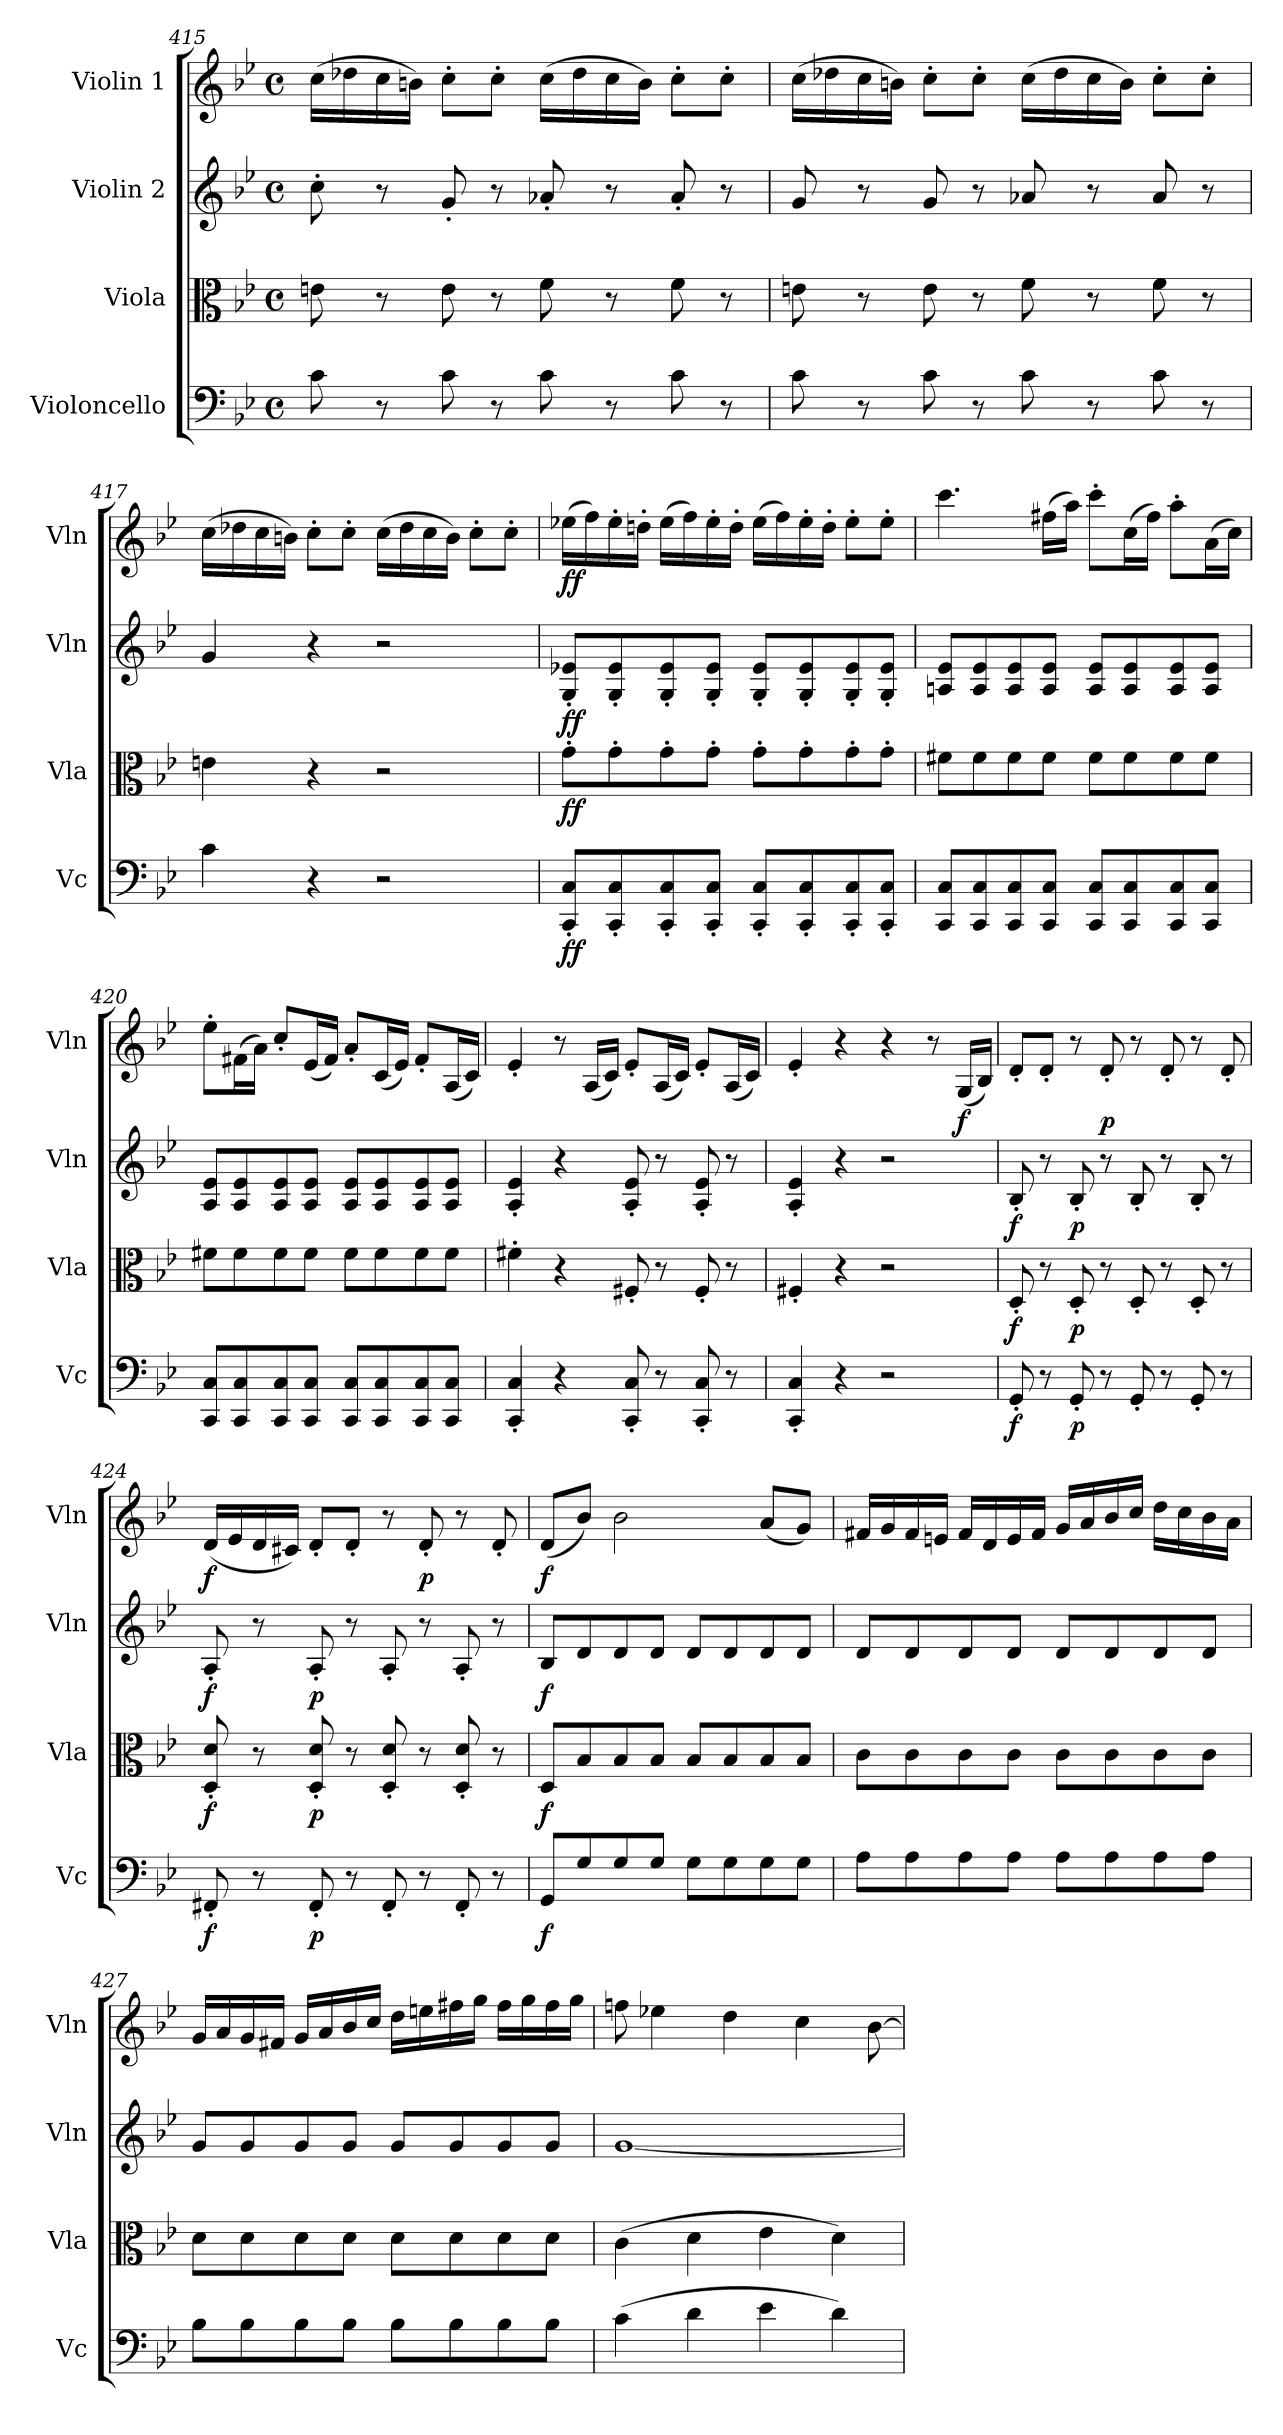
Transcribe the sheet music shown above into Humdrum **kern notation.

**kern	**dynam	**kern	**dynam	**kern	**dynam	**kern	**dynam
*part4	*part4	*part3	*part3	*part2	*part2	*part1	*part1
*staff4	*staff4	*staff3	*staff3	*staff2	*staff2	*staff1	*staff1
*I"Violoncello	*	*I"Viola	*	*I"Violin 2	*	*I"Violin 1	*
*I'Vc	*	*I'Vla	*	*I'Vln	*	*I'Vln	*
*clefF4	*	*clefC3	*	*clefG2	*	*clefG2	*
*k[b-e-]	*	*k[b-e-]	*	*k[b-e-]	*	*k[b-e-]	*
*M4/4	*	*M4/4	*	*M4/4	*	*M4/4	*
*met(c)	*	*met(c)	*	*met(c)	*	*met(c)	*
=415	=415	=415	=415	=415	=415	=415	=415
8c\	.	8en\	.	8cc'\	.	(>16cc\LL	.
.	.	.	.	.	.	16dd-X\	.
8r	.	8r	.	8r	.	16cc\	.
.	.	.	.	.	.	16bn\JJ)	.
8c\	.	8e\	.	8g'/	.	8cc'\L	.
8r	.	8r	.	8r	.	8cc'\J	.
8c\	.	8f\	.	8a-X'/	.	(>16cc\LL	.
.	.	.	.	.	.	16dd-\	.
8r	.	8r	.	8r	.	16cc\	.
.	.	.	.	.	.	16b\JJ)	.
8c\	.	8f\	.	8a-'/	.	8cc'\L	.
8r	.	8r	.	8r	.	8cc'\J	.
!!LO:LB:g=z
=416	=416	=416	=416	=416	=416	=416	=416
8c\	.	8en\	.	8g/	.	(>16cc\LL	.
.	.	.	.	.	.	16dd-X\	.
8r	.	8r	.	8r	.	16cc\	.
.	.	.	.	.	.	16bn\JJ)	.
8c\	.	8e\	.	8g/	.	8cc'\L	.
8r	.	8r	.	8r	.	8cc'\J	.
8c\	.	8f\	.	8a-X/	.	(>16cc\LL	.
.	.	.	.	.	.	16dd-\	.
8r	.	8r	.	8r	.	16cc\	.
.	.	.	.	.	.	16b\JJ)	.
8c\	.	8f\	.	8a-/	.	8cc'\L	.
8r	.	8r	.	8r	.	8cc'\J	.
=417	=417	=417	=417	=417	=417	=417	=417
4c\	.	4en\	.	4g/	.	(>16cc\LL	.
.	.	.	.	.	.	16dd-X\	.
.	.	.	.	.	.	16cc\	.
.	.	.	.	.	.	16bn\JJ)	.
4r	.	4r	.	4r	.	8cc'\L	.
.	.	.	.	.	.	8cc'\J	.
2r	.	2r	.	2r	.	(>16cc\LL	.
.	.	.	.	.	.	16dd-\	.
.	.	.	.	.	.	16cc\	.
.	.	.	.	.	.	16b\JJ)	.
.	.	.	.	.	.	8cc'\L	.
.	.	.	.	.	.	8cc'\J	.
=418	=418	=418	=418	=418	=418	=418	=418
!	!LO:DY:b	!	!LO:DY:b	!	!LO:DY:b	!	!LO:DY:b
8CC/' 8C/'L	ff	8g'\L	ff	8G/' 8e-X/'L	ff	(>16ee-X\LL	ff
.	.	.	.	.	.	16ff\)	.
8CC/' 8C/'	.	8g'\	.	8G/' 8e-/'	.	16ee-'\	.
.	.	.	.	.	.	16ddn'\JJ	.
8CC/' 8C/'	.	8g'\	.	8G/' 8e-/'	.	(>16ee-\LL	.
.	.	.	.	.	.	16ff\)	.
8CC/' 8C/'J	.	8g'\J	.	8G/' 8e-/'J	.	16ee-'\	.
.	.	.	.	.	.	16dd'\JJ	.
8CC/' 8C/'L	.	8g'\L	.	8G/' 8e-/'L	.	(>16ee-\LL	.
.	.	.	.	.	.	16ff\)	.
8CC/' 8C/'	.	8g'\	.	8G/' 8e-/'	.	16ee-'\	.
.	.	.	.	.	.	16dd'\JJ	.
8CC/' 8C/'	.	8g'\	.	8G/' 8e-/'	.	8ee-'\L	.
8CC/' 8C/'J	.	8g'\J	.	8G/' 8e-/'J	.	8ee-'\J	.
=419	=419	=419	=419	=419	=419	=419	=419
8CC/ 8C/L	.	8f#X\L	.	8An/ 8e-/L	.	4.ccc\	.
8CC/ 8C/	.	8f#\	.	8A/ 8e-/	.	.	.
8CC/ 8C/	.	8f#\	.	8A/ 8e-/	.	.	.
8CC/ 8C/J	.	8f#\J	.	8A/ 8e-/J	.	(>16ff#X\LL	.
.	.	.	.	.	.	16aa\JJ)	.
8CC/ 8C/L	.	8f#\L	.	8A/ 8e-/L	.	8ccc'\L	.
8CC/ 8C/	.	8f#\	.	8A/ 8e-/	.	(>16cc\L	.
.	.	.	.	.	.	16ff#\JJ)	.
8CC/ 8C/	.	8f#\	.	8A/ 8e-/	.	8aa'\L	.
8CC/ 8C/J	.	8f#\J	.	8A/ 8e-/J	.	(>16a\L	.
.	.	.	.	.	.	16cc\JJ)	.
!!LO:LB:g=z
=420	=420	=420	=420	=420	=420	=420	=420
8CC/ 8C/L	.	8f#X\L	.	8A/ 8e-/L	.	8ee-'\L	.
8CC/ 8C/	.	8f#\	.	8A/ 8e-/	.	(>16f#X\L	.
.	.	.	.	.	.	16a\JJ)	.
8CC/ 8C/	.	8f#\	.	8A/ 8e-/	.	8cc'/L	.
8CC/ 8C/J	.	8f#\J	.	8A/ 8e-/J	.	(<16e-/L	.
.	.	.	.	.	.	16f#/JJ)	.
8CC/ 8C/L	.	8f#\L	.	8A/ 8e-/L	.	8a'/L	.
8CC/ 8C/	.	8f#\	.	8A/ 8e-/	.	(<16c/L	.
.	.	.	.	.	.	16e-/JJ)	.
8CC/ 8C/	.	8f#\	.	8A/ 8e-/	.	8f#'/L	.
8CC/ 8C/J	.	8f#\J	.	8A/ 8e-/J	.	(<16A/L	.
.	.	.	.	.	.	16c/JJ)	.
=421	=421	=421	=421	=421	=421	=421	=421
4CC/' 4C/'	.	4f#X'\	.	4A/' 4e-/'	.	4e-'/	.
4r	.	4r	.	4r	.	8r	.
.	.	.	.	.	.	(<16A/LL	.
.	.	.	.	.	.	16c/JJ)	.
8CC/' 8C/'	.	8F#X'/	.	8A/' 8e-/'	.	8e-'/L	.
8r	.	8r	.	8r	.	(<16A/L	.
.	.	.	.	.	.	16c/JJ)	.
8CC/' 8C/'	.	8F#'/	.	8A/' 8e-/'	.	8e-'/L	.
8r	.	8r	.	8r	.	(<16A/L	.
.	.	.	.	.	.	16c/JJ)	.
=422	=422	=422	=422	=422	=422	=422	=422
4CC/' 4C/'	.	4F#X'/	.	4A/' 4e-/'	.	4e-'/	.
4r	.	4r	.	4r	.	4r	.
2r	.	2r	.	2r	.	4r	.
.	.	.	.	.	.	8r	.
!	!	!	!	!	!	!	!LO:DY:b
.	.	.	.	.	.	(<16G/LL	f
.	.	.	.	.	.	16B-/JJ)	.
=423	=423	=423	=423	=423	=423	=423	=423
!	!LO:DY:b	!	!LO:DY:b	!	!LO:DY:b	!	!
8GG'/	f	8D'/	f	8B-'/	f	8d'/L	.
8r	.	8r	.	8r	.	8d'/J	.
!	!LO:DY:b	!	!LO:DY:b	!	!LO:DY:b	!	!
8GG'/	p	8D'/	p	8B-'/	p	8r	.
!	!	!	!	!	!	!	!LO:DY:b
8r	.	8r	.	8r	.	8d'/	p
8GG'/	.	8D'/	.	8B-'/	.	8r	.
8r	.	8r	.	8r	.	8d'/	.
8GG'/	.	8D'/	.	8B-'/	.	8r	.
8r	.	8r	.	8r	.	8d'/	.
!!LO:LB:g=z
=424	=424	=424	=424	=424	=424	=424	=424
!	!LO:DY:b	!	!LO:DY:b	!	!LO:DY:b	!	!LO:DY:b
8FF#X'/	f	8D/' 8d/'	f	8A'/	f	(<16d/LL	f
.	.	.	.	.	.	16e-/	.
8r	.	8r	.	8r	.	16d/	.
.	.	.	.	.	.	16c#X/JJ)	.
!	!LO:DY:b	!	!LO:DY:b	!	!LO:DY:b	!	!
8FF#'/	p	8D/' 8d/'	p	8A'/	p	8d'/L	.
8r	.	8r	.	8r	.	8d'/J	.
8FF#'/	.	8D/' 8d/'	.	8A'/	.	8r	.
!	!	!	!	!	!	!	!LO:DY:b
8r	.	8r	.	8r	.	8d'/	p
8FF#'/	.	8D/' 8d/'	.	8A'/	.	8r	.
8r	.	8r	.	8r	.	8d'/	.
=425	=425	=425	=425	=425	=425	=425	=425
!	!LO:DY:b	!	!LO:DY:b	!	!LO:DY:b	!	!LO:DY:b
8GG/L	f	8D/L	f	8B-/L	f	(<8d/L	f
8G/	.	8B-/	.	8d/	.	8b-/J)	.
8G/	.	8B-/	.	8d/	.	2b-\	.
8G/J	.	8B-/J	.	8d/J	.	.	.
8G\L	.	8B-/L	.	8d/L	.	.	.
8G\	.	8B-/	.	8d/	.	.	.
8G\	.	8B-/	.	8d/	.	(<8a/L	.
8G\J	.	8B-/J	.	8d/J	.	8g/J)	.
=426	=426	=426	=426	=426	=426	=426	=426
8A\L	.	8c\L	.	8d/L	.	16f#X/LL	.
.	.	.	.	.	.	16g/	.
8A\	.	8c\	.	8d/	.	16f#/	.
.	.	.	.	.	.	16en/JJ	.
8A\	.	8c\	.	8d/	.	16f#/LL	.
.	.	.	.	.	.	16d/	.
8A\J	.	8c\J	.	8d/J	.	16e/	.
.	.	.	.	.	.	16f#/JJ	.
8A\L	.	8c\L	.	8d/L	.	16g/LL	.
.	.	.	.	.	.	16a/	.
8A\	.	8c\	.	8d/	.	16b-/	.
.	.	.	.	.	.	16cc/JJ	.
8A\	.	8c\	.	8d/	.	16dd\LL	.
.	.	.	.	.	.	16cc\	.
8A\J	.	8c\J	.	8d/J	.	16b-\	.
.	.	.	.	.	.	16a\JJ	.
=427	=427	=427	=427	=427	=427	=427	=427
8B-\L	.	8d\L	.	8g/L	.	16g/LL	.
.	.	.	.	.	.	16a/	.
8B-\	.	8d\	.	8g/	.	16g/	.
.	.	.	.	.	.	16f#X/JJ	.
8B-\	.	8d\	.	8g/	.	16g/LL	.
.	.	.	.	.	.	16a/	.
8B-\J	.	8d\J	.	8g/J	.	16b-/	.
.	.	.	.	.	.	16cc/JJ	.
8B-\L	.	8d\L	.	8g/L	.	16dd\LL	.
.	.	.	.	.	.	16een\	.
8B-\	.	8d\	.	8g/	.	16ff#X\	.
.	.	.	.	.	.	16gg\JJ	.
8B-\	.	8d\	.	8g/	.	16ff#\LL	.
.	.	.	.	.	.	16gg\	.
8B-\J	.	8d\J	.	8g/J	.	16ff#\	.
.	.	.	.	.	.	16gg\JJ	.
!!LO:PB:g=z
=428	=428	=428	=428	=428	=428	=428	=428
(>4c\	.	(>4c\	.	[1g	.	8ffn\	.
.	.	.	.	.	.	4ee-X\	.
4d\	.	4d\	.	.	.	.	.
.	.	.	.	.	.	4dd\	.
4e-\	.	4e-\	.	.	.	.	.
.	.	.	.	.	.	4cc\	.
4d\)	.	4d\)	.	.	.	.	.
.	.	.	.	.	.	[8b-\	.
=	=	=	=	=	=	=	=
*-	*-	*-	*-	*-	*-	*-	*-
